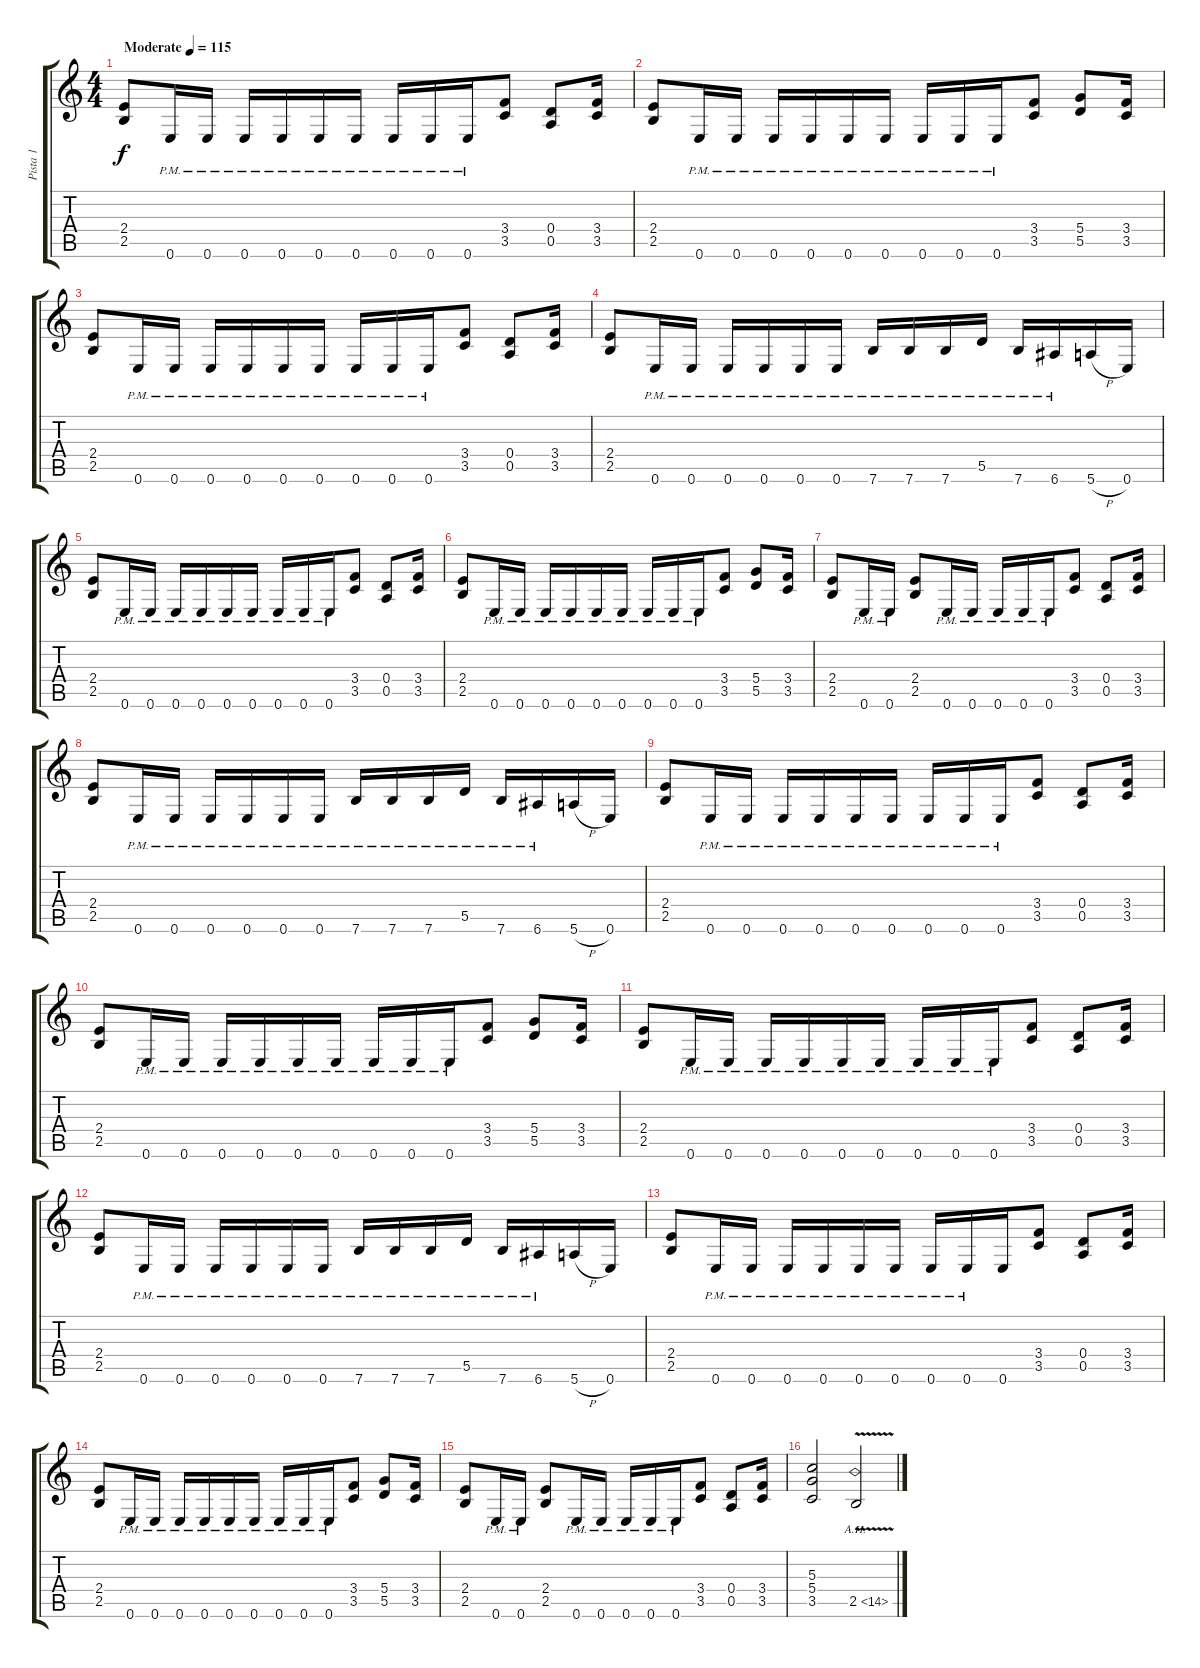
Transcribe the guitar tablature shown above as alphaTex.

\track ("Pista 1" "Pista 1") {instrument distortionguitar}
\staff {score tabs}
\tuning (E4 B3 G3 D3 A2 E2) {hide}
\ts (4 4)
\tempo (115 "Moderate")
\clef g2
\ks c
(2.4 2.5).8{dy f instrument distortionguitar} 0.6{pm}.16 0.6{pm}.16 0.6{pm}.16 0.6{pm}.16 0.6{pm}.16 0.6{pm}.16 0.6{pm}.16 0.6{pm}.16 0.6{pm}.16 (3.4 3.5).8 (0.4 0.5).8 (3.4 3.5).16 |
(2.4 2.5).8 0.6{pm}.16 0.6{pm}.16 0.6{pm}.16 0.6{pm}.16 0.6{pm}.16 0.6{pm}.16 0.6{pm}.16 0.6{pm}.16 0.6{pm}.16 (3.4 3.5).8 (5.4 5.5).8 (3.4 3.5).16 |
(2.4 2.5).8 0.6{pm}.16 0.6{pm}.16 0.6{pm}.16 0.6{pm}.16 0.6{pm}.16 0.6{pm}.16 0.6{pm}.16 0.6{pm}.16 0.6{pm}.16 (3.4 3.5).8 (0.4 0.5).8 (3.4 3.5).16 |
(2.4 2.5).8 0.6{pm}.16 0.6{pm}.16 0.6{pm}.16 0.6{pm}.16 0.6{pm}.16 0.6{pm}.16 7.6{pm}.16 7.6{pm}.16 7.6{pm}.16 5.5{pm}.16 7.6{pm}.16 6.6{pm}.16 5.6{h}.16 0.6.16 |
(2.4 2.5).8 0.6{pm}.16 0.6{pm}.16 0.6{pm}.16 0.6{pm}.16 0.6{pm}.16 0.6{pm}.16 0.6{pm}.16 0.6{pm}.16 0.6{pm}.16 (3.4 3.5).8 (0.4 0.5).8 (3.4 3.5).16 |
(2.4 2.5).8 0.6{pm}.16 0.6{pm}.16 0.6{pm}.16 0.6{pm}.16 0.6{pm}.16 0.6{pm}.16 0.6{pm}.16 0.6{pm}.16 0.6{pm}.16 (3.4 3.5).8 (5.4 5.5).8 (3.4 3.5).16 |
(2.4 2.5).8 0.6{pm}.16 0.6{pm}.16 (2.4 2.5).8 0.6{pm}.16 0.6{pm}.16 0.6{pm}.16 0.6{pm}.16 0.6{pm}.16 (3.4 3.5).8 (0.4 0.5).8 (3.4 3.5).16 |
(2.4 2.5).8 0.6{pm}.16 0.6{pm}.16 0.6{pm}.16 0.6{pm}.16 0.6{pm}.16 0.6{pm}.16 7.6{pm}.16 7.6{pm}.16 7.6{pm}.16 5.5{pm}.16 7.6{pm}.16 6.6{pm}.16 5.6{h}.16 0.6.16 |
(2.4 2.5).8 0.6{pm}.16 0.6{pm}.16 0.6{pm}.16 0.6{pm}.16 0.6{pm}.16 0.6{pm}.16 0.6{pm}.16 0.6{pm}.16 0.6{pm}.16 (3.4 3.5).8 (0.4 0.5).8 (3.4 3.5).16 |
(2.4 2.5).8 0.6{pm}.16 0.6{pm}.16 0.6{pm}.16 0.6{pm}.16 0.6{pm}.16 0.6{pm}.16 0.6{pm}.16 0.6{pm}.16 0.6{pm}.16 (3.4 3.5).8 (5.4 5.5).8 (3.4 3.5).16 |
(2.4 2.5).8 0.6{pm}.16 0.6{pm}.16 0.6{pm}.16 0.6{pm}.16 0.6{pm}.16 0.6{pm}.16 0.6{pm}.16 0.6{pm}.16 0.6{pm}.16 (3.4 3.5).8 (0.4 0.5).8 (3.4 3.5).16 |
(2.4 2.5).8 0.6{pm}.16 0.6{pm}.16 0.6{pm}.16 0.6{pm}.16 0.6{pm}.16 0.6{pm}.16 7.6{pm}.16 7.6{pm}.16 7.6{pm}.16 5.5{pm}.16 7.6{pm}.16 6.6{pm}.16 5.6{h}.16 0.6.16 |
(2.4 2.5).8 0.6{pm}.16 0.6{pm}.16 0.6{pm}.16 0.6{pm}.16 0.6{pm}.16 0.6{pm}.16 0.6{pm}.16 0.6{pm}.16 0.6.16 (3.4 3.5).8 (0.4 0.5).8 (3.4 3.5).16 |
(2.4 2.5).8 0.6{pm}.16 0.6{pm}.16 0.6{pm}.16 0.6{pm}.16 0.6{pm}.16 0.6{pm}.16 0.6{pm}.16 0.6{pm}.16 0.6{pm}.16 (3.4 3.5).8 (5.4 5.5).8 (3.4 3.5).16 |
(2.4 2.5).8 0.6{pm}.16 0.6{pm}.16 (2.4 2.5).8 0.6{pm}.16 0.6{pm}.16 0.6{pm}.16 0.6{pm}.16 0.6{pm}.16 (3.4 3.5).8 (0.4 0.5).8 (3.4 3.5).16 |
(5.3 5.4 3.5).2 2.5{ah 12 v}.2
